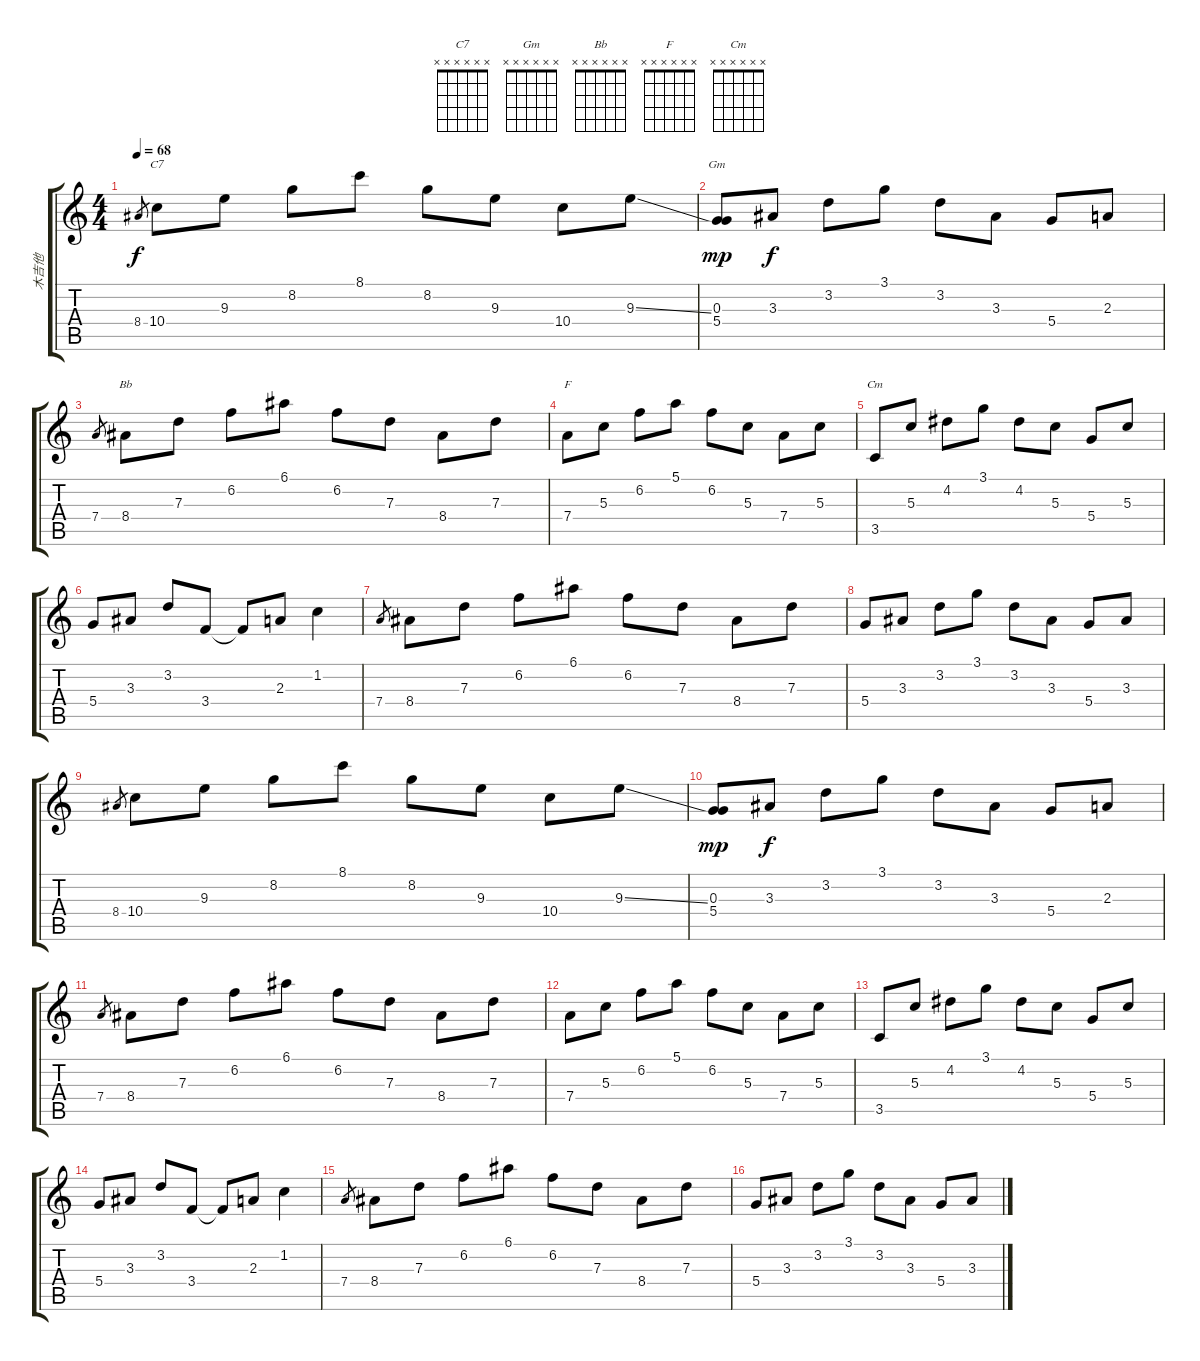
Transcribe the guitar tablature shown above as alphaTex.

\track ("木吉他" "木吉他") {instrument acousticguitarnylon}
\staff {score tabs}
\tuning (E4 B3 G3 D3 A2 E2) {hide}
\chord ("C7" x x x x x x) {firstfret 0}
\chord ("Gm" x x x x x x) {firstfret 0}
\chord ("Bb" x x x x x x) {firstfret 0}
\chord ("F" x x x x x x) {firstfret 0}
\chord ("Cm" x x x x x x) {firstfret 0}
\ts (4 4)
\tempo 68
\clef g2
\ks c
8.4.8{gr dy f} 10.4.8{ch "C7"} 9.3.8 8.2.8 8.1.8 8.2.8 9.3.8 10.4.8 9.3{ss}.8 |
(0.3 5.4).8{ch "Gm" dy mp} 3.3.8{dy f} 3.2.8 3.1.8 3.2.8 3.3.8 5.4.8 2.3.8 |
7.4.8{gr} 8.4.8{ch "Bb"} 7.3.8 6.2.8 6.1.8 6.2.8 7.3.8 8.4.8 7.3.8 |
7.4.8{ch "F"} 5.3.8 6.2.8 5.1.8 6.2.8 5.3.8 7.4.8 5.3.8 |
3.5.8{ch "Cm"} 5.3.8 4.2.8 3.1.8 4.2.8 5.3.8 5.4.8 5.3.8 |
5.4.8 3.3.8 3.2.8 3.4.8 3.4{t}.8 2.3.8 1.2.4 |
7.4.8{gr} 8.4.8 7.3.8 6.2.8 6.1.8 6.2.8 7.3.8 8.4.8 7.3.8 |
5.4.8 3.3.8 3.2.8 3.1.8 3.2.8 3.3.8 5.4.8 3.3.8 |
8.4.8{gr} 10.4.8 9.3.8 8.2.8 8.1.8 8.2.8 9.3.8 10.4.8 9.3{ss}.8 |
(0.3 5.4).8{dy mp} 3.3.8{dy f} 3.2.8 3.1.8 3.2.8 3.3.8 5.4.8 2.3.8 |
7.4.8{gr} 8.4.8 7.3.8 6.2.8 6.1.8 6.2.8 7.3.8 8.4.8 7.3.8 |
7.4.8 5.3.8 6.2.8 5.1.8 6.2.8 5.3.8 7.4.8 5.3.8 |
3.5.8 5.3.8 4.2.8 3.1.8 4.2.8 5.3.8 5.4.8 5.3.8 |
5.4.8 3.3.8 3.2.8 3.4.8 3.4{t}.8 2.3.8 1.2.4 |
7.4.8{gr} 8.4.8 7.3.8 6.2.8 6.1.8 6.2.8 7.3.8 8.4.8 7.3.8 |
5.4.8 3.3.8 3.2.8 3.1.8 3.2.8 3.3.8 5.4.8 3.3.8
